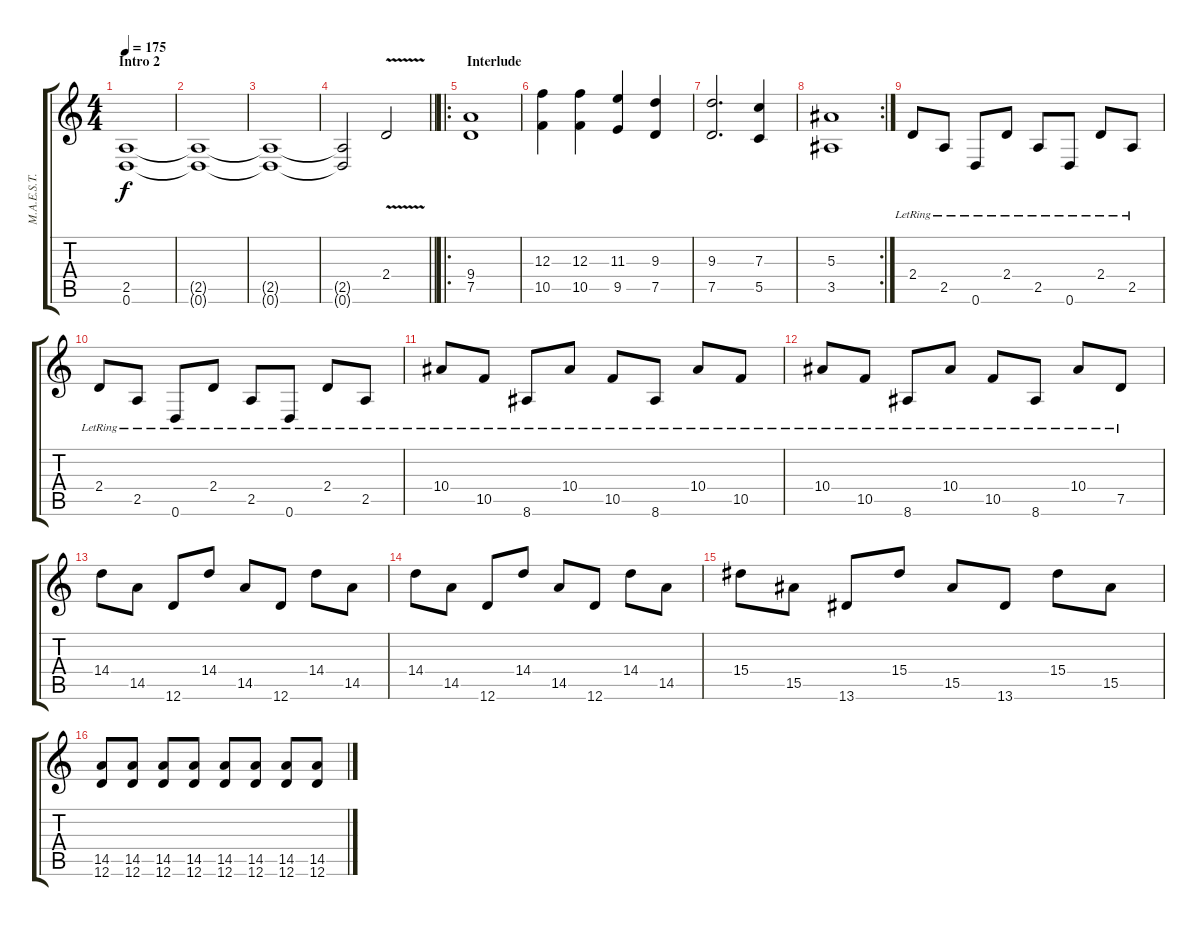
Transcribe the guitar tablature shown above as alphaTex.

\track ("M.A.E.S.T.R.O." "M.A.E.S.T.") {instrument distortionguitar}
\staff {score tabs}
\tuning (D4 A3 F3 C3 G2 D2) {hide}
\ts (4 4)
\section ("" "Intro 2")
\tempo 175
\clef g2
\ks c
(2.5 0.6).1{dy f} |
(2.5{t} 0.6{t}).1 |
(2.5{t} 0.6{t}).1 |
\barLineRight lightlight
(2.5{t} 0.6{t}).2 2.4{v}.2 |
\ro
\section ("" " Interlude")
(9.4 7.5).1 |
(12.3 10.5).4 (12.3 10.5).4 (11.3 9.5).4 (9.3 7.5).4 |
(9.3 7.5).2{d} (7.3 5.5).4 |
\rc 2
(5.3 3.5).1 |
2.4{lr}.8{instrument electricguitarclean} 2.5{lr}.8 0.6{lr}.8 2.4{lr}.8 2.5{lr}.8 0.6{lr}.8 2.4{lr}.8 2.5{lr}.8 |
2.4{lr}.8 2.5{lr}.8 0.6{lr}.8 2.4{lr}.8 2.5{lr}.8 0.6{lr}.8 2.4{lr}.8 2.5{lr}.8 |
10.4{lr}.8 10.5{lr}.8 8.6{lr}.8 10.4{lr}.8 10.5{lr}.8 8.6{lr}.8 10.4{lr}.8 10.5{lr}.8 |
10.4{lr}.8 10.5{lr}.8 8.6{lr}.8 10.4{lr}.8 10.5{lr}.8 8.6{lr}.8 10.4{lr}.8 7.5{lr}.8 |
14.4.8 14.5.8 12.6.8 14.4.8 14.5.8 12.6.8 14.4.8 14.5.8 |
14.4.8 14.5.8 12.6.8 14.4.8 14.5.8 12.6.8 14.4.8 14.5.8 |
15.4.8 15.5.8 13.6.8 15.4.8 15.5.8 13.6.8 15.4.8 15.5.8 |
(14.5 12.6).8 (14.5 12.6).8 (14.5 12.6).8 (14.5 12.6).8 (14.5 12.6).8 (14.5 12.6).8 (14.5 12.6).8 (14.5 12.6).8
